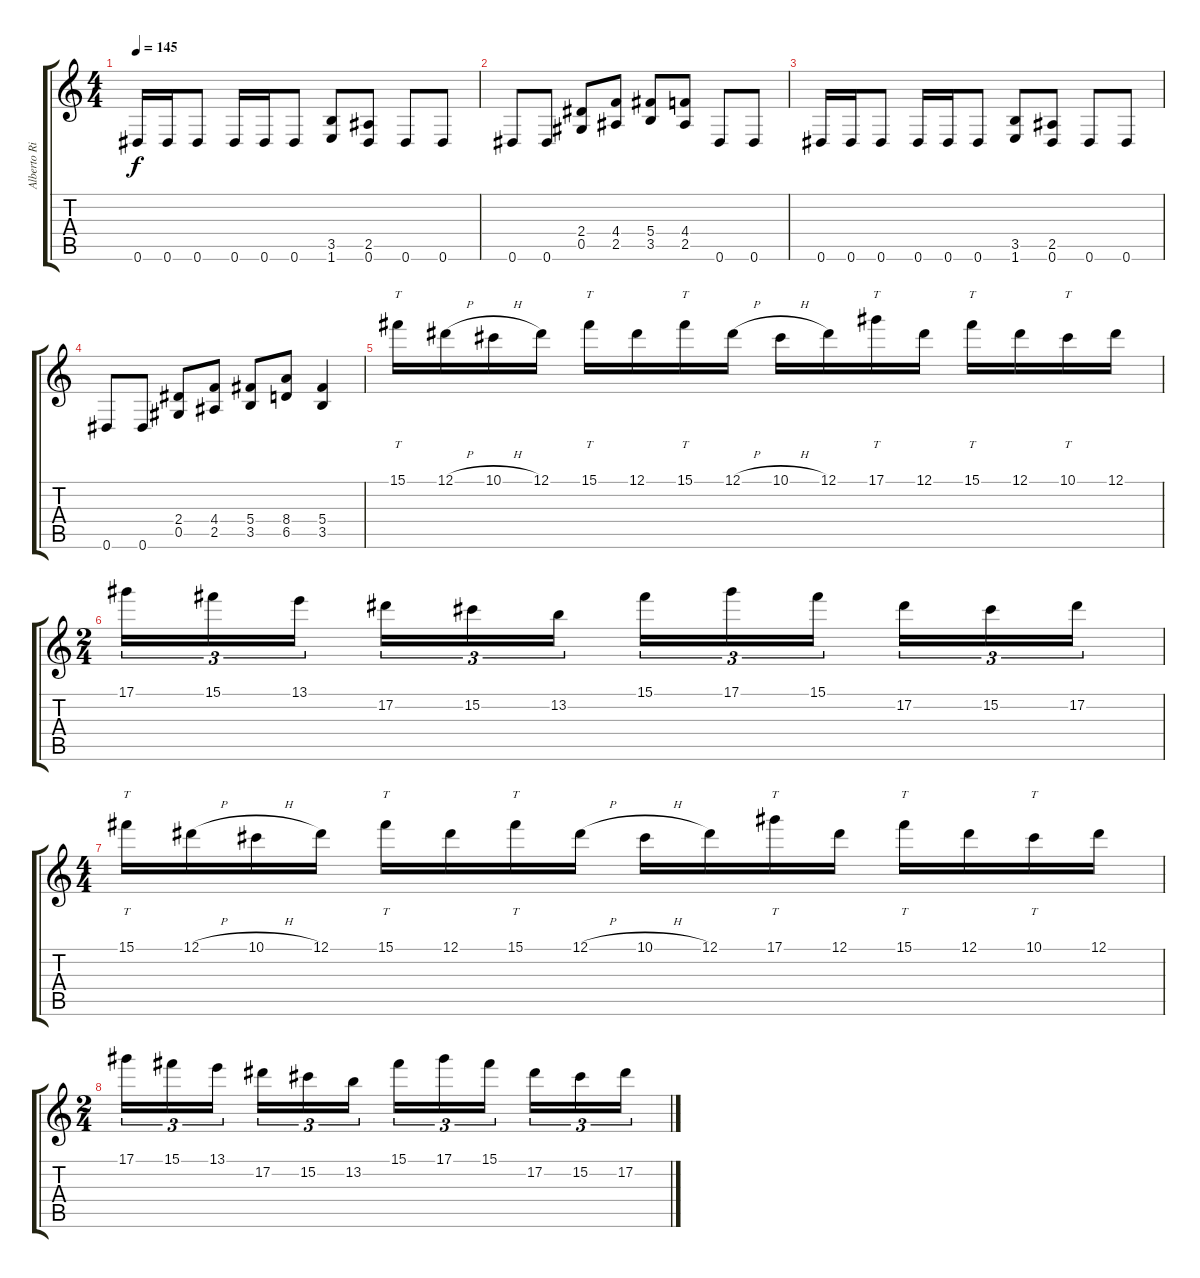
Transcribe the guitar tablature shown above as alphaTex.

\track ("Alberto Rionda" "Alberto Ri") {instrument distortionguitar}
\staff {score tabs}
\tuning (Eb4 Bb3 Gb3 Db3 Ab2 Eb2) {hide}
\ts (4 4)
\tempo 145
\clef g2
\ks c
0.6.16{dy f} 0.6.16 0.6.8 0.6.16 0.6.16 0.6.8 (3.5 1.6).8 (2.5 0.6).8 0.6.8 0.6.8 |
0.6.8 0.6.8 (2.4 0.5).8 (4.4 2.5).8 (5.4 3.5).8 (4.4 2.5).8 0.6.8 0.6.8 |
0.6.16 0.6.16 0.6.8 0.6.16 0.6.16 0.6.8 (3.5 1.6).8 (2.5 0.6).8 0.6.8 0.6.8 |
0.6.8 0.6.8 (2.4 0.5).8 (4.4 2.5).8 (5.4 3.5).8 (8.4 6.5).8 (5.4 3.5).4 |
15.1.16{tt} 12.1{h}.16 10.1{h}.16 12.1.16 15.1.16{tt} 12.1.16 15.1.16{tt} 12.1{h}.16 10.1{h}.16 12.1.16 17.1.16{tt} 12.1.16 15.1.16{tt} 12.1.16 10.1.16{tt} 12.1.16 |
\ts (2 4)
17.1.16{tu (3 2)} 15.1.16{tu (3 2)} 13.1.16{tu (3 2)} 17.2.16{tu (3 2)} 15.2.16{tu (3 2)} 13.2.16{tu (3 2)} 15.1.16{tu (3 2)} 17.1.16{tu (3 2)} 15.1.16{tu (3 2)} 17.2.16{tu (3 2)} 15.2.16{tu (3 2)} 17.2.16{tu (3 2)} |
\ts (4 4)
15.1.16{tt} 12.1{h}.16 10.1{h}.16 12.1.16 15.1.16{tt} 12.1.16 15.1.16{tt} 12.1{h}.16 10.1{h}.16 12.1.16 17.1.16{tt} 12.1.16 15.1.16{tt} 12.1.16 10.1.16{tt} 12.1.16 |
\ts (2 4)
17.1.16{tu (3 2)} 15.1.16{tu (3 2)} 13.1.16{tu (3 2)} 17.2.16{tu (3 2)} 15.2.16{tu (3 2)} 13.2.16{tu (3 2)} 15.1.16{tu (3 2)} 17.1.16{tu (3 2)} 15.1.16{tu (3 2)} 17.2.16{tu (3 2)} 15.2.16{tu (3 2)} 17.2.16{tu (3 2)}
